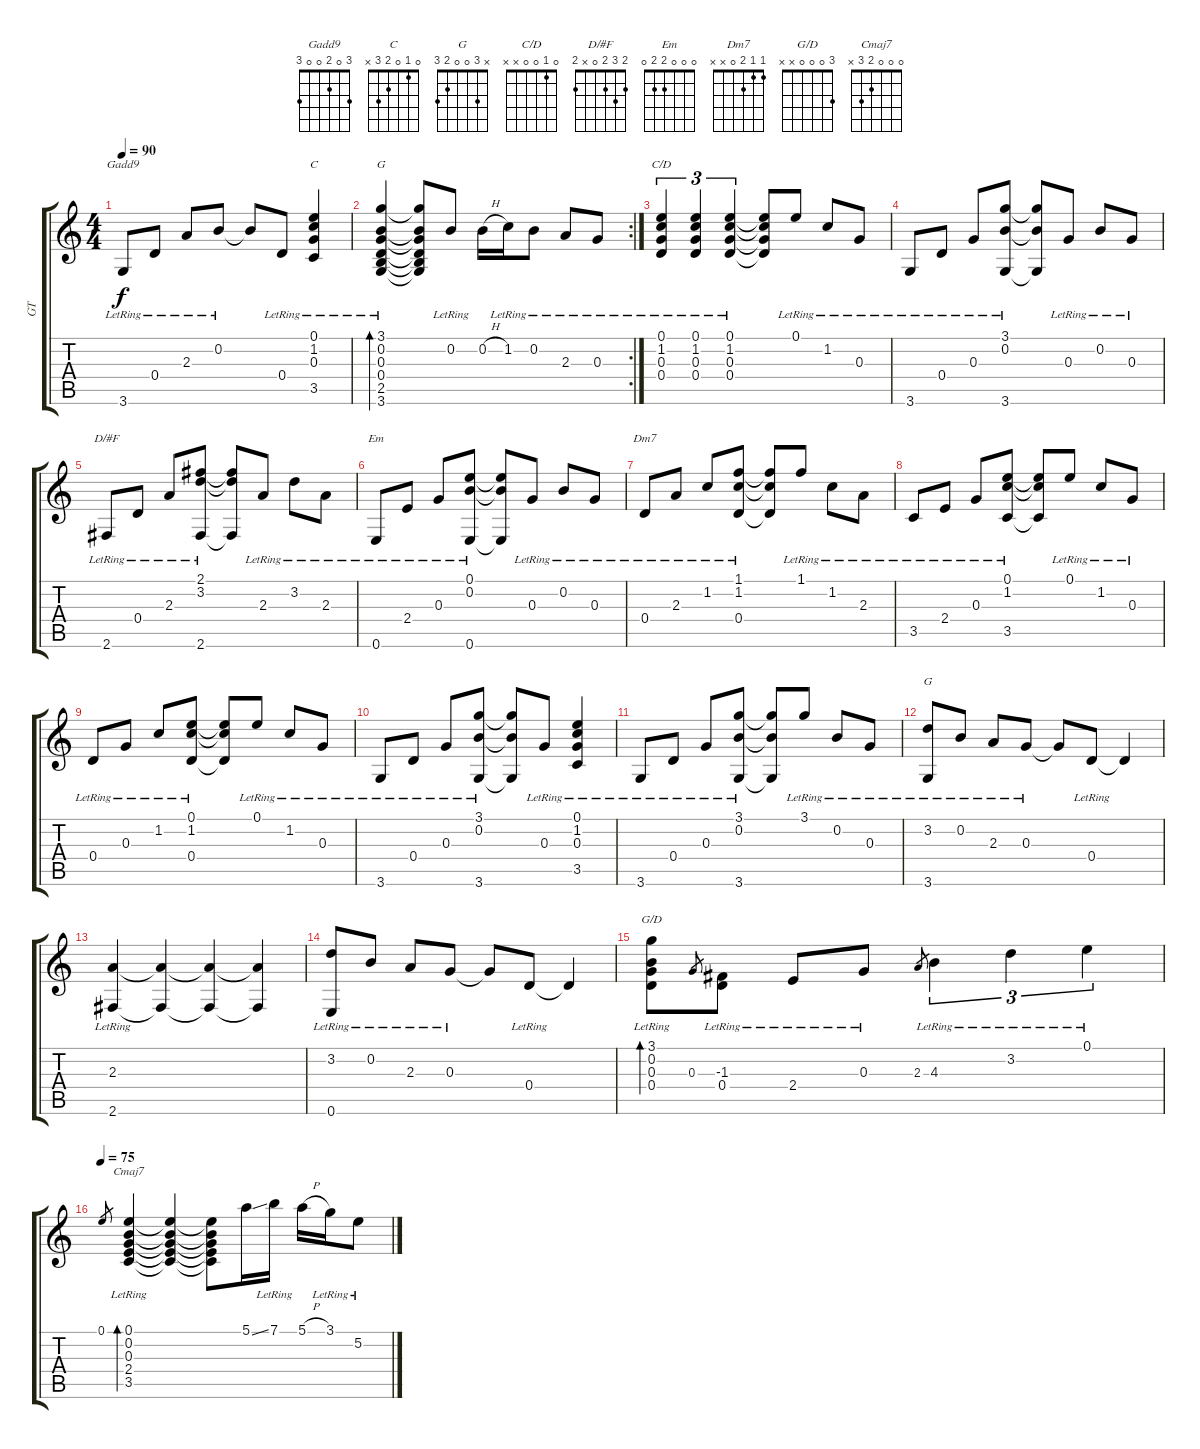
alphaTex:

\track ("GT" "GT") {instrument acousticguitarsteel}
\staff {score tabs}
\tuning (E4 B3 G3 D3 A2 E2) {hide}
\chord ("Gadd9" 3 0 2 0 0 3)
\chord ("C" 0 1 0 2 3 x)
\chord ("G" 3 0 0 0 2 3)
\chord ("C/D" 0 1 0 0 x x)
\chord ("D/#F" 2 3 2 0 x 2)
\chord ("Em" 0 0 0 2 2 0)
\chord ("Dm7" 1 1 2 0 x x)
\chord ("G" x 3 0 0 2 3)
\chord ("G/D" 3 0 0 0 x x)
\chord ("Cmaj7" 0 0 0 2 3 x)
\ts (4 4)
\tempo 90
\clef g2
\ks c
3.6{lr}.8{ch "Gadd9" dy f} 0.4{lr}.8 2.3{lr}.8 0.2{lr}.8 0.2{t}.8 0.4{lr}.8 (0.1{lr} 1.2{lr} 0.3{lr} 3.5{lr}).4{ch "C"} |
\rc 2
(3.1{lr} 0.2{lr} 0.3{lr} 0.4{lr} 2.5{lr} 3.6{lr}).4{bd 240 ch "G"} (3.1{t} 0.2{t} 0.3{t} 0.4{t} 2.5{t} 3.6{t}).8 0.2{lr}.8 0.2{h}.16 1.2{lr}.16 0.2{lr}.8 2.3{lr}.8 0.3{lr}.8 |
(0.1{lr} 1.2{lr} 0.3{lr} 0.4{lr}).4{tu (3 2) ch "C/D"} (0.1{lr} 1.2{lr} 0.3{lr} 0.4{lr}).4{tu (3 2)} (0.1{lr} 1.2{lr} 0.3{lr} 0.4{lr}).4{tu (3 2)} (0.1{t} 1.2{t} 0.3{t} 0.4{t}).8 0.1{lr}.8 1.2{lr}.8 0.3{lr}.8 |
3.6{lr}.8 0.4{lr}.8 0.3{lr}.8 (3.1{lr} 0.2{lr} 3.6{lr}).8 (3.1{t} 0.2{t} 3.6{t}).8 0.3{lr}.8 0.2{lr}.8 0.3{lr}.8 |
2.6{lr}.8{ch "D/#F"} 0.4{lr}.8 2.3{lr}.8 (2.1{lr} 3.2{lr} 2.6{lr}).8 (2.1{t} 3.2{t} 2.6{t}).8 2.3{lr}.8 3.2{lr}.8 2.3{lr}.8 |
0.6{lr}.8{ch "Em"} 2.4{lr}.8 0.3{lr}.8 (0.1{lr} 0.2{lr} 0.6{lr}).8 (0.1{t} 0.2{t} 0.6{t}).8 0.3{lr}.8 0.2{lr}.8 0.3{lr}.8 |
0.4{lr}.8{ch "Dm7"} 2.3{lr}.8 1.2{lr}.8 (1.1{lr} 1.2{lr} 0.4{lr}).8 (1.1{t} 1.2{t} 0.4{t}).8 1.1{lr}.8 1.2{lr}.8 2.3{lr}.8 |
3.5{lr}.8 2.4{lr}.8 0.3{lr}.8 (0.1{lr} 1.2{lr} 3.5{lr}).8 (0.1{t} 1.2{t} 3.5{t}).8 0.1{lr}.8 1.2{lr}.8 0.3{lr}.8 |
0.4{lr}.8 0.3{lr}.8 1.2{lr}.8 (0.1{lr} 1.2{lr} 0.4{lr}).8 (0.1{t} 1.2{t} 0.4{t}).8 0.1{lr}.8 1.2{lr}.8 0.3{lr}.8 |
3.6{lr}.8 0.4{lr}.8 0.3{lr}.8 (3.1{lr} 0.2{lr} 3.6{lr}).8 (3.1{t} 0.2{t} 3.6{t}).8 0.3{lr}.8 (0.1{lr} 1.2{lr} 0.3{lr} 3.5{lr}).4 |
3.6{lr}.8 0.4{lr}.8 0.3{lr}.8 (3.1{lr} 0.2{lr} 3.6{lr}).8 (3.1{t} 0.2{t} 3.6{t}).8 3.1{lr}.8 0.2{lr}.8 0.3{lr}.8 |
(3.2{lr} 3.6{lr}).8{ch "G"} 0.2{lr}.8 2.3{lr}.8 0.3{lr}.8 0.3{t}.8 0.4{lr}.8 0.4{t}.4 |
(2.3{lr} 2.6{lr}).4 (2.3{t} 2.6{t}).4 (2.3{t} 2.6{t}).4 (2.3{t} 2.6{t}).4 |
(3.2{lr} 0.6{lr}).8 0.2{lr}.8 2.3{lr}.8 0.3{lr}.8 0.3{t}.8 0.4{lr}.8 0.4{t}.4 |
(3.1{lr} 0.2{lr} 0.3{lr} 0.4{lr}).8{bd 240 ch "G/D"} 0.3.8{gr} (-1.3 0.4{lr}).8 2.4{lr}.8 0.3{lr}.8 2.3.8{gr} 4.3{lr}.4{tu (3 2)} 3.2{lr}.4{tu (3 2)} 0.1{lr}.4{tu (3 2)} |
\tempo 75
0.1.8{gr} (0.1{lr} 0.2{lr} 0.3{lr} 2.4{lr} 3.5{lr}).4{bd 240 ch "Cmaj7"} (0.1{t} 0.2{t} 0.3{t} 2.4{t} 3.5{t}).4 (0.1{t} 0.2{t} 0.3{t} 2.4{t} 3.5{t}).8 5.1{ss}.16 7.1{lr}.16 5.1{h}.16 3.1{lr}.16 5.2{lr}.8
